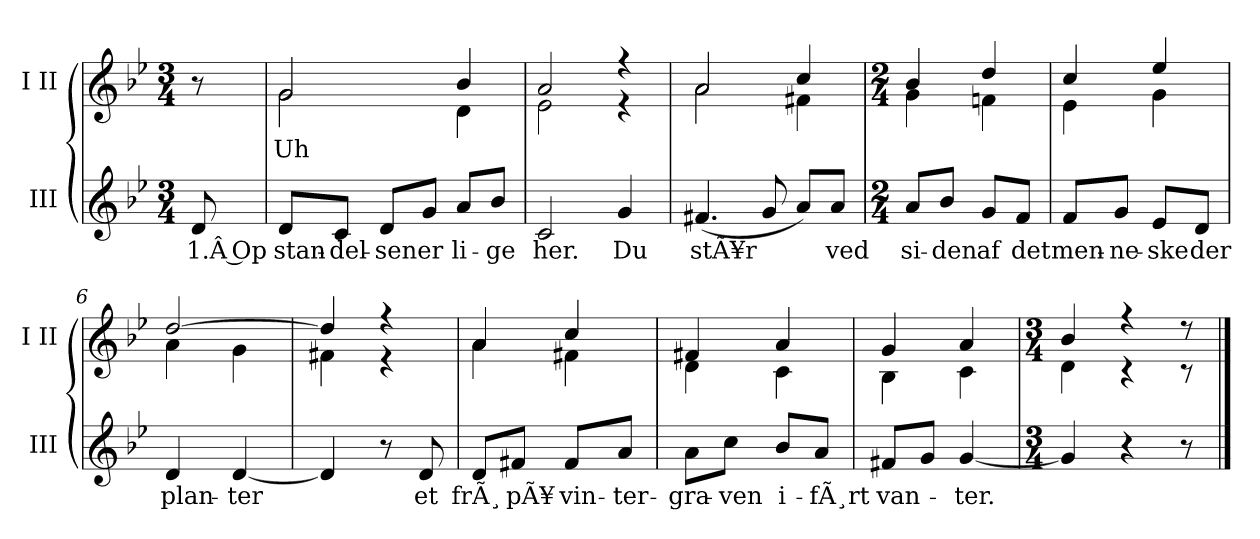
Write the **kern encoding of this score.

**kern	**text	**kern	**text
*part2	*part2	*part1	*part1
*staff2	*staff2	*staff1	*staff1
*I"III	*	*I"I II	*
*I'III	*	*I'I II	*
*clefG2	*	*clefG2	*
*k[b-e-]	*	*k[b-e-]	*
*M3/4	*	*M3/4	*
=	=	=	=
!	!LO:LY:b	!	!
8d/	1.Â Op	8r	.
=1	=1	=1	=1
!	!LO:LY:b	!	!LO:LY:b
*	*	*^	*
8d/L	stan-	2g/	2g\	Uh
!	!LO:LY:b	!	!	!
8c/J	-del-	.	.	.
!	!LO:LY:b	!	!	!
8d/L	-sen	.	.	.
!	!LO:LY:b	!	!	!
8g/J	er	.	.	.
!	!LO:LY:b	!	!	!
8a/L	li-	4b-/	4d\	.
!	!LO:LY:b	!	!	!
8b-/J	-ge	.	.	.
=2	=2	=2	=2	=2
!	!LO:LY:b	!	!	!
2c/	her.	2a/	2e-\	.
!	!LO:LY:b	!	!	!
4g/	Du	4r	4r	.
=3	=3	=3	=3	=3
!	!LO:LY:b	!	!	!
(4.f#X/	stÃ¥r	2a/	2a\	.
8g/	.	.	.	.
8a/L)	.	4cc/	4f#X\	.
!	!LO:LY:b	!	!	!
8a/J	ved	.	.	.
=4	=4	=4	=4	=4
*M2/4	*	*M2/4	*	*
!	!LO:LY:b	!	!	!
8a/L	si-	4b-/	4g\	.
!	!LO:LY:b	!	!	!
8b-/J	-den	.	.	.
!	!LO:LY:b	!	!	!
8g/L	af	4dd/	4fni\	.
!	!LO:LY:b	!	!	!
8f/J	det	.	.	.
=5	=5	=5	=5	=5
!	!LO:LY:b	!	!	!
8f/L	men-	4cc/	4e-\	.
!	!LO:LY:b	!	!	!
8g/J	-ne-	.	.	.
!	!LO:LY:b	!	!	!
8e-/L	-ske	4ee-/	4g\	.
!	!LO:LY:b	!	!	!
8d/J	der	.	.	.
=6	=6	=6	=6	=6
!	!LO:LY:b	!	!	!
4d/	plan-	[2dd/	4a\	.
!	!LO:LY:b	!	!	!
[4d/	-ter	.	4g\	.
!!LO:LB:g=z	!!
=7	=7	=7	=7	=7
4d/]	.	4dd/]	4f#X\	.
8r	.	4r	4r	.
!	!LO:LY:b	!	!	!
8d/	et	.	.	.
=8	=8	=8	=8	=8
!	!LO:LY:b	!	!	!
8d/L	frÃ¸	4a/	4a\	.
!	!LO:LY:b	!	!	!
8f#X/J	pÃ¥	.	.	.
!	!LO:LY:b	!	!	!
8f#/L	vin-	4cc/	4f#X\	.
!	!LO:LY:b	!	!	!
8a/J	-ter-	.	.	.
=9	=9	=9	=9	=9
!	!LO:LY:b	!	!	!
8a\L	-gra-	4f#X/	4d\	.
!	!LO:LY:b	!	!	!
8cc\J	-ven	.	.	.
!	!LO:LY:b	!	!	!
8b-/L	i-	4a/	4c\	.
!	!LO:LY:b	!	!	!
8a/J	-fÃ¸rt	.	.	.
=10	=10	=10	=10	=10
!	!LO:LY:b	!	!	!
8f#X/L	van-	4g/	4B-\	.
8g/J	.	.	.	.
!	!LO:LY:b	!	!	!
[4g/	-ter.	4a/	4c\	.
=11	=11	=11	=11	=11
*M3/4	*	*M3/4	*	*
4g/]	.	4b-/	4d\	.
4r	.	4r	4r	.
8r	.	8r	8r	.
*	*	*v	*v	*
==	==	==	==
*-	*-	*-	*-
